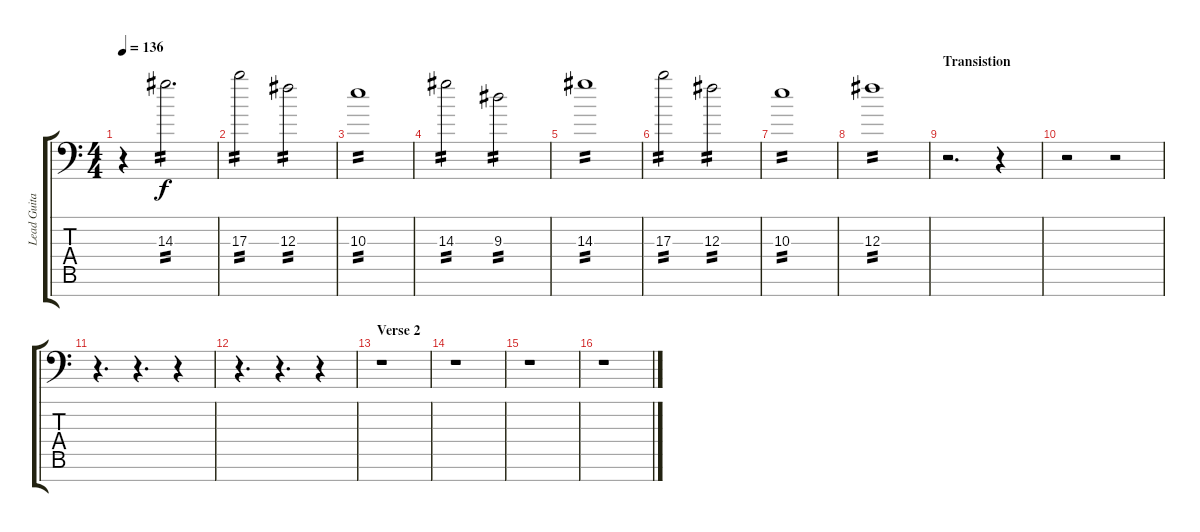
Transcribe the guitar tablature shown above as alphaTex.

\track ("Lead Guitar " "Lead Guita") {instrument distortionguitar}
\staff {score tabs}
\tuning (E4 B3 Gb3 D3 A2 E2 A1) {hide}
\ts (4 4)
\tempo 136
\clef f4
\ks c
r.4{dy f} 14.3.2{d tp 2} |
17.3.2{tp 2} 12.3.2{tp 2} |
10.3.1{tp 2} |
14.3.2{tp 2} 9.3.2{tp 2} |
14.3.1{tp 2} |
17.3.2{tp 2} 12.3.2{tp 2} |
10.3.1{tp 2} |
12.3.1{tp 2} |
\section ("" "Transistion")
r.2{d} r.4 |
r.2 r.2 |
r.4{d} r.4{d} r.4 |
r.4{d} r.4{d} r.4 |
\section ("" "Verse 2")
r.1 |
r.1 |
r.1 |
r.1
